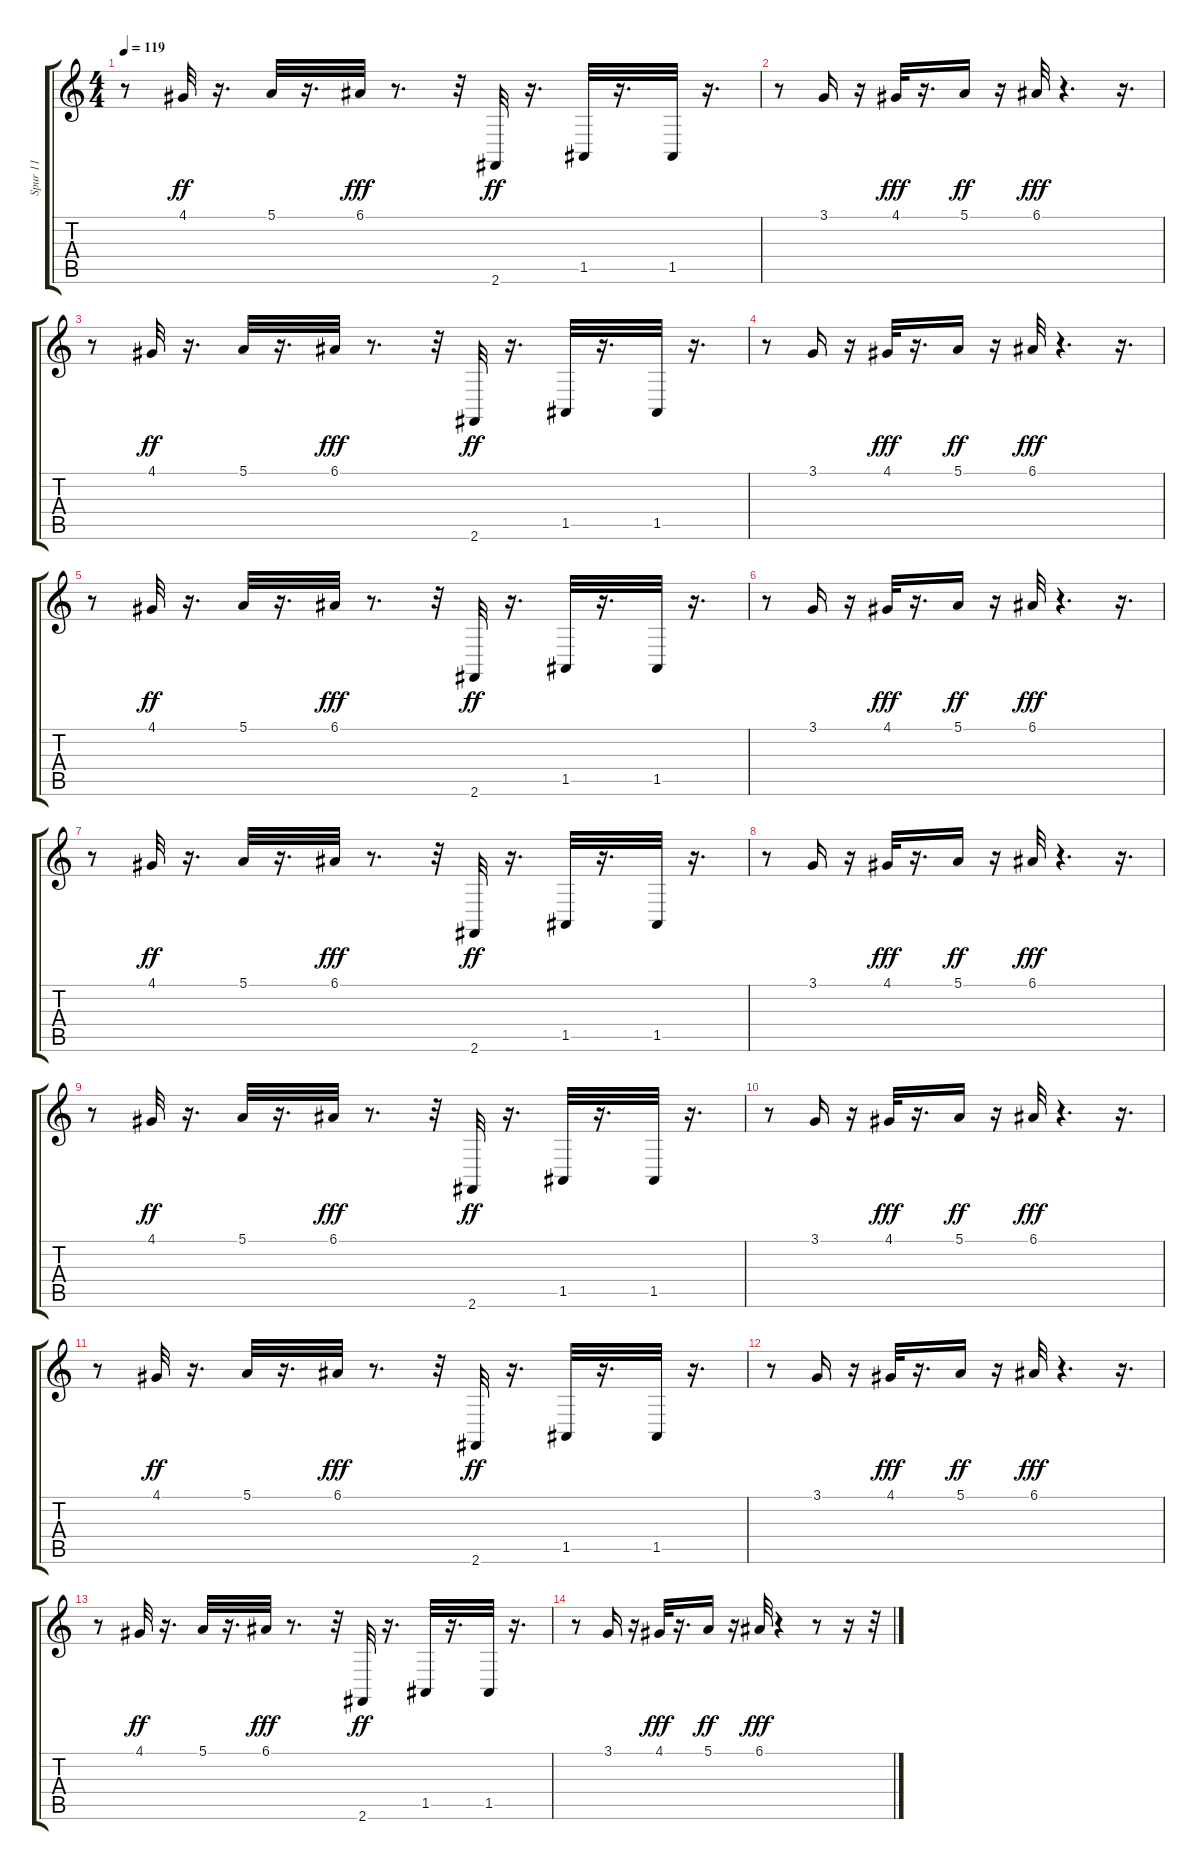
\track ("Spur 11" "Spur 11") {instrument sopranosax}
\staff {score tabs}
\tuning (E4 B3 G3 D3 A2 E2) {hide}
\ts (4 4)
\tempo 119
\clef g2
\ks c
r.8{dy fff} 4.1.32{dy ff} r.16{d} 5.1.32 r.16{d} 6.1.32{dy fff} r.8{d} r.32 2.6.32{dy ff} r.16{d} 1.5.32 r.16{d} 1.5.32 r.16{d} |
r.8 3.1.16 r.16 4.1.32{dy fff} r.16{d} 5.1.16{dy ff} r.16 6.1.32{dy fff} r.4{d} r.16{d} |
r.8 4.1.32{dy ff} r.16{d} 5.1.32 r.16{d} 6.1.32{dy fff} r.8{d} r.32 2.6.32{dy ff} r.16{d} 1.5.32 r.16{d} 1.5.32 r.16{d} |
r.8 3.1.16 r.16 4.1.32{dy fff} r.16{d} 5.1.16{dy ff} r.16 6.1.32{dy fff} r.4{d} r.16{d} |
r.8 4.1.32{dy ff} r.16{d} 5.1.32 r.16{d} 6.1.32{dy fff} r.8{d} r.32 2.6.32{dy ff} r.16{d} 1.5.32 r.16{d} 1.5.32 r.16{d} |
r.8 3.1.16 r.16 4.1.32{dy fff} r.16{d} 5.1.16{dy ff} r.16 6.1.32{dy fff} r.4{d} r.16{d} |
r.8 4.1.32{dy ff} r.16{d} 5.1.32 r.16{d} 6.1.32{dy fff} r.8{d} r.32 2.6.32{dy ff} r.16{d} 1.5.32 r.16{d} 1.5.32 r.16{d} |
r.8 3.1.16 r.16 4.1.32{dy fff} r.16{d} 5.1.16{dy ff} r.16 6.1.32{dy fff} r.4{d} r.16{d} |
r.8 4.1.32{dy ff} r.16{d} 5.1.32 r.16{d} 6.1.32{dy fff} r.8{d} r.32 2.6.32{dy ff} r.16{d} 1.5.32 r.16{d} 1.5.32 r.16{d} |
r.8 3.1.16 r.16 4.1.32{dy fff} r.16{d} 5.1.16{dy ff} r.16 6.1.32{dy fff} r.4{d} r.16{d} |
r.8 4.1.32{dy ff} r.16{d} 5.1.32 r.16{d} 6.1.32{dy fff} r.8{d} r.32 2.6.32{dy ff} r.16{d} 1.5.32 r.16{d} 1.5.32 r.16{d} |
r.8 3.1.16 r.16 4.1.32{dy fff} r.16{d} 5.1.16{dy ff} r.16 6.1.32{dy fff} r.4{d} r.16{d} |
r.8 4.1.32{dy ff} r.16{d} 5.1.32 r.16{d} 6.1.32{dy fff} r.8{d} r.32 2.6.32{dy ff} r.16{d} 1.5.32 r.16{d} 1.5.32 r.16{d} |
r.8 3.1.16 r.16 4.1.32{dy fff} r.16{d} 5.1.16{dy ff} r.16 6.1.32{dy fff} r.4 r.8 r.16 r.32
